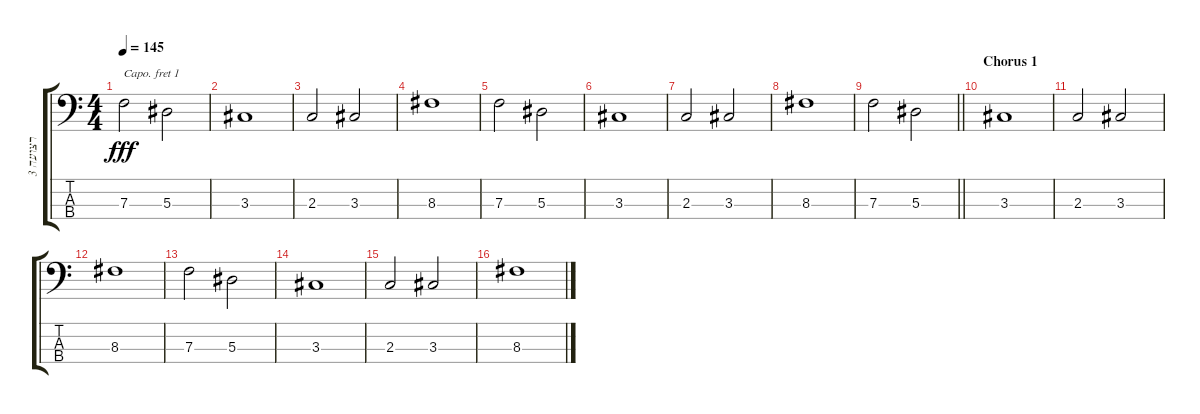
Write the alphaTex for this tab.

\track ("רצועה 3" "רצועה 3") {instrument electricbassfinger}
\staff {score tabs}
\capo 1
\tuning (G2 D2 A1 E1) {hide}
\ts (4 4)
\tempo 145
\clef f4
\ks c
7.3.2{dy fff} 5.3.2 |
3.3.1 |
2.3.2 3.3.2 |
8.3.1 |
7.3.2 5.3.2 |
3.3.1 |
2.3.2 3.3.2 |
8.3.1 |
\barLineRight lightlight
7.3.2 5.3.2 |
\section ("" "Chorus 1")
3.3.1{volume 14} |
2.3.2 3.3.2 |
8.3.1 |
7.3.2 5.3.2 |
3.3.1 |
2.3.2 3.3.2 |
8.3.1
